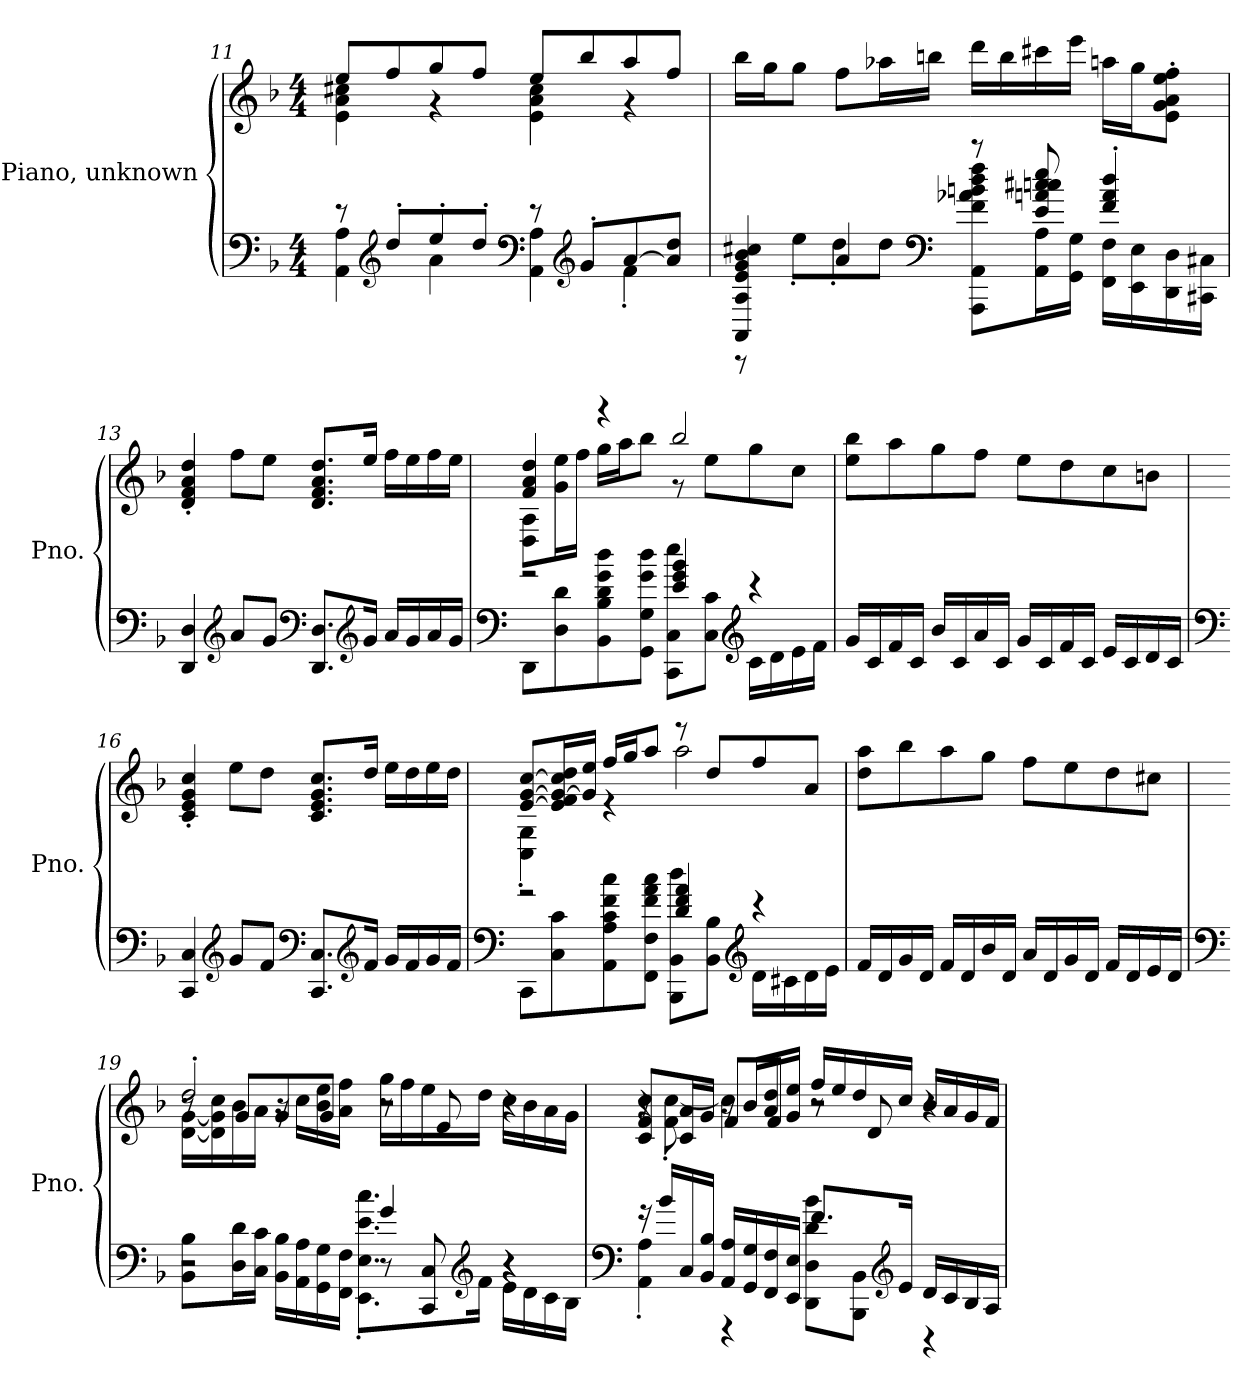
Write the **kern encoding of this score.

**kern	**kern
*part1	*part1
*staff2	*staff1
*I"Piano, unknown	*
*I'Pno.	*
*clefF4	*clefG2
*k[b-]	*k[b-]
*M4/4	*M4/4
=11	=11
*^	*^
8r	4AA\ 4A\	8ee/L	4e\ 4a\ 4cc#X\
*clefG2	*	*	*
8dd'/L	.	8ff/	.
8ee'/	4a\	8gg/	4r
8dd'/J	.	8ff/J	.
*clefF4	*	*	*
8r	4AA\ 4A\	8ee/L	4e\ 4a\ 4cc#\
*clefG2	*	*	*
8g'/L	.	8bb-/	.
[8a/	4f'\	8aa/	4r
8a/] 8dd/J	.	8ff/J	.
*	*	*v	*v
!!LO:LB:g=z
=12	=12	=12
4AA/ 4A/ 4e/ 4g/ 4b-/ 4cc#X/	8r	16bb-\LL
.	.	16gg\J
.	8ee'\L	8gg\J
4a/	8dd'\	8ff\L
.	8dd\J	16aa-X\L
.	.	16bbn\JJ
*clefF4	*	*
8r	8AAA\ 8AA\ 8f\ 8a-X\ 8bn\ 8dd\ 8ff\L	16ddd\LL
.	.	16bb\
8e/ 8an/ 8ccn/ 8cc#X/ 8ee/	16AA\ 16A\L	16ccc#X\
.	16GG\ 16G\JJ	16eee\JJ
4f/' 4a/' 4dd/'	16FF\ 16F\LL	16aan\LL
.	16EE\ 16E\	16gg\J
.	16DD\ 16D\	8e\' 8g\' 8a\' 8ee\' 8ff\'J
.	16CC#X\ 16C#X\JJ	.
*v	*v	*
=13	=13
4DD/ 4D/	4d/' 4f/' 4a/' 4dd/'
*clefG2	*
8a/L	8ff\L
8g/J	8ee\J
*clefF4	*
8.DD/ 8.D/L	8.d/ 8.f/ 8.a/ 8.dd/L
*clefG2	*
16g/Jk	16ee/Jk
16a/LL	16ff\LL
16g/	16ee\
16a/	16ff\
16g/JJ	16ee\JJ
!!LO:PB:g=z
=14	=14
*clefF4	*
*^	*^
2r	8DD\L	4f/ 4a/ 4dd/	8D\ 8A\L
.	8D\ 8d\	.	16g\ 16ee\L
.	.	.	16ff\JJ
.	8BB-\ 8B-\ 8d\ 8g\ 8dd\	4r	16gg\LL
.	.	.	16aa\J
.	8GG\ 8G\ 8g\ 8dd\J	.	8bb-\J
4e/ 4g/ 4b-/	8CC\ 8C\ 8ee\L	2bb-/	8r
.	8C\ 8c\J	.	8ee\L
*clefG2	*	*	*
4r	16c\LL	.	8gg\
.	16d\	.	.
.	16e\	.	8cc\J
.	16f\JJ	.	.
*v	*v	*	*
*	*v	*v
=15	=15
16g/LL	8ee\ 8bb-\L
16c/	.
16f/	8aa\
16c/JJ	.
16b-/LL	8gg\
16c/	.
16a/	8ff\J
16c/JJ	.
16g/LL	8ee\L
16c/	.
16f/	8dd\
16c/JJ	.
16e/LL	8cc\
16c/	.
16d/	8bn\J
16c/JJ	.
!!LO:LB:g=z
=16	=16
*clefF4	*
4CC/ 4C/	4c/' 4e/' 4g/' 4cc/'
*clefG2	*
8g/L	8ee\L
8f/J	8dd\J
*clefF4	*
8.CC/ 8.C/L	8.c/ 8.e/ 8.g/ 8.cc/L
*clefG2	*
16f/Jk	16dd/Jk
16g/LL	16ee\LL
16f/	16dd\
16g/	16ee\
16f/JJ	16dd\JJ
=17	=17
*clefF4	*
*^	*^
2r	8CC\L	[8e/ [8g/ [8cc/L	4C\' 4G\'
.	8C\ 8c\	16e/] 16f/ 16g/_ 16cc/] 16dd/L	.
.	.	16g/] 16ee/JJ	.
.	8AA\ 8A\ 8c\ 8f\ 8cc\	16ff/LL	4r
.	.	16gg/J	.
.	8FF\ 8F\ 8f\ 8a\ 8cc\J	8aa/J	.
4d/ 4f/ 4a/	8BBB-\ 8BB-\ 8dd\L	8r	2aa\
.	8BB-\ 8B-\J	8dd/L	.
*clefG2	*	*	*
4r	16d\LL	8ff/	.
.	16c#X\	.	.
.	16d\	8a/J	.
.	16e\JJ	.	.
*v	*v	*	*
*	*v	*v
!!LO:LB:g=z
=18	=18
16f/LL	8dd\ 8aa\L
16d/	.
16g/	8bb-\
16d/JJ	.
16f/LL	8aa\
16d/	.
16b-/	8gg\J
16d/JJ	.
16a/LL	8ff\L
16d/	.
16g/	8ee\
16d/JJ	.
16f/LL	8dd\
16d/	.
16e/	8cc#X\J
16d/JJ	.
=19	=19
*clefF4	*
*^	*^
*	*^	*	*^
2r	8BB-\ 8B-\L	2r	2dd'/	[16d\ [16g\LL	8r
.	.	.	.	16d\] 16g\] 16cc\	.
.	16D\ 16d\L	.	.	16b-\	8g/L
.	16C\ 16c\JJ	.	.	16a\JJ	.
.	16BB-\ 16B-\LL	.	.	16r	8g/
.	16AA\ 16A\	.	.	16cc\LL	.
.	16GG\ 16G\	.	.	16b-\ 16ee\	8g/J
.	16FF\ 16F\JJ	.	.	16a\ 16ff\JJ	.
4g/	8.EE\' 8.E\' 8.e\' 8.cc\'L	8r	2r	16gg\LL	8r
.	.	.	.	16ff\	.
.	.	8CC/ 8C/	.	16ee\	8e/
*clefG2	*	*	*	*	*
.	16f\Jk	.	.	16dd\JJ	.
4r	16e\LL	4r	.	16cc\LL	4r
.	16d\	.	.	16b-\	.
.	16c\	.	.	16a\	.
.	16B-\JJ	.	.	16g\JJ	.
*v	*v	*v	*	*	*
!!LO:LB:g=z	!!	!!
=20	=20	=20	=20
*clefF4	*	*	*
*^	*	*	*
16r	4AA\' 4A\'	8c/ 8f/ 8cc/L	8r	4r
16b-/LL	.	.	.	.
16C/	.	16c/ 16a/L	8f\' [8cc\'	.
16BB-/ 16B-/JJ	.	16g/JJ	.	.
16AA/ 16A/LL	4r	16r	4cc\]	8f/L
16GG/ 16G/	.	16b-/LL	.	.
16FF/ 16F/	.	16a/ 16dd/	.	8f/J
16EE/ 16E/JJ	.	16g/ 16ee/JJ	.	.
8.f/L	8DD\ 8D\ 8d\ 8b-\L	16ff/LL	2r	8r
.	.	16ee/	.	.
.	8BBB-\ 8BB-\J	16dd/	.	8d/
*clefG2	*	*	*	*
16e/Jk	.	16cc/JJ	.	.
16d/LL	4r	16b-/LL	.	4r
16c/	.	16a/	.	.
16B-/	.	16g/	.	.
16A/JJ	.	16f/JJ	.	.
*v	*v	*	*	*
*	*v	*v	*v
=	=
*-	*-
